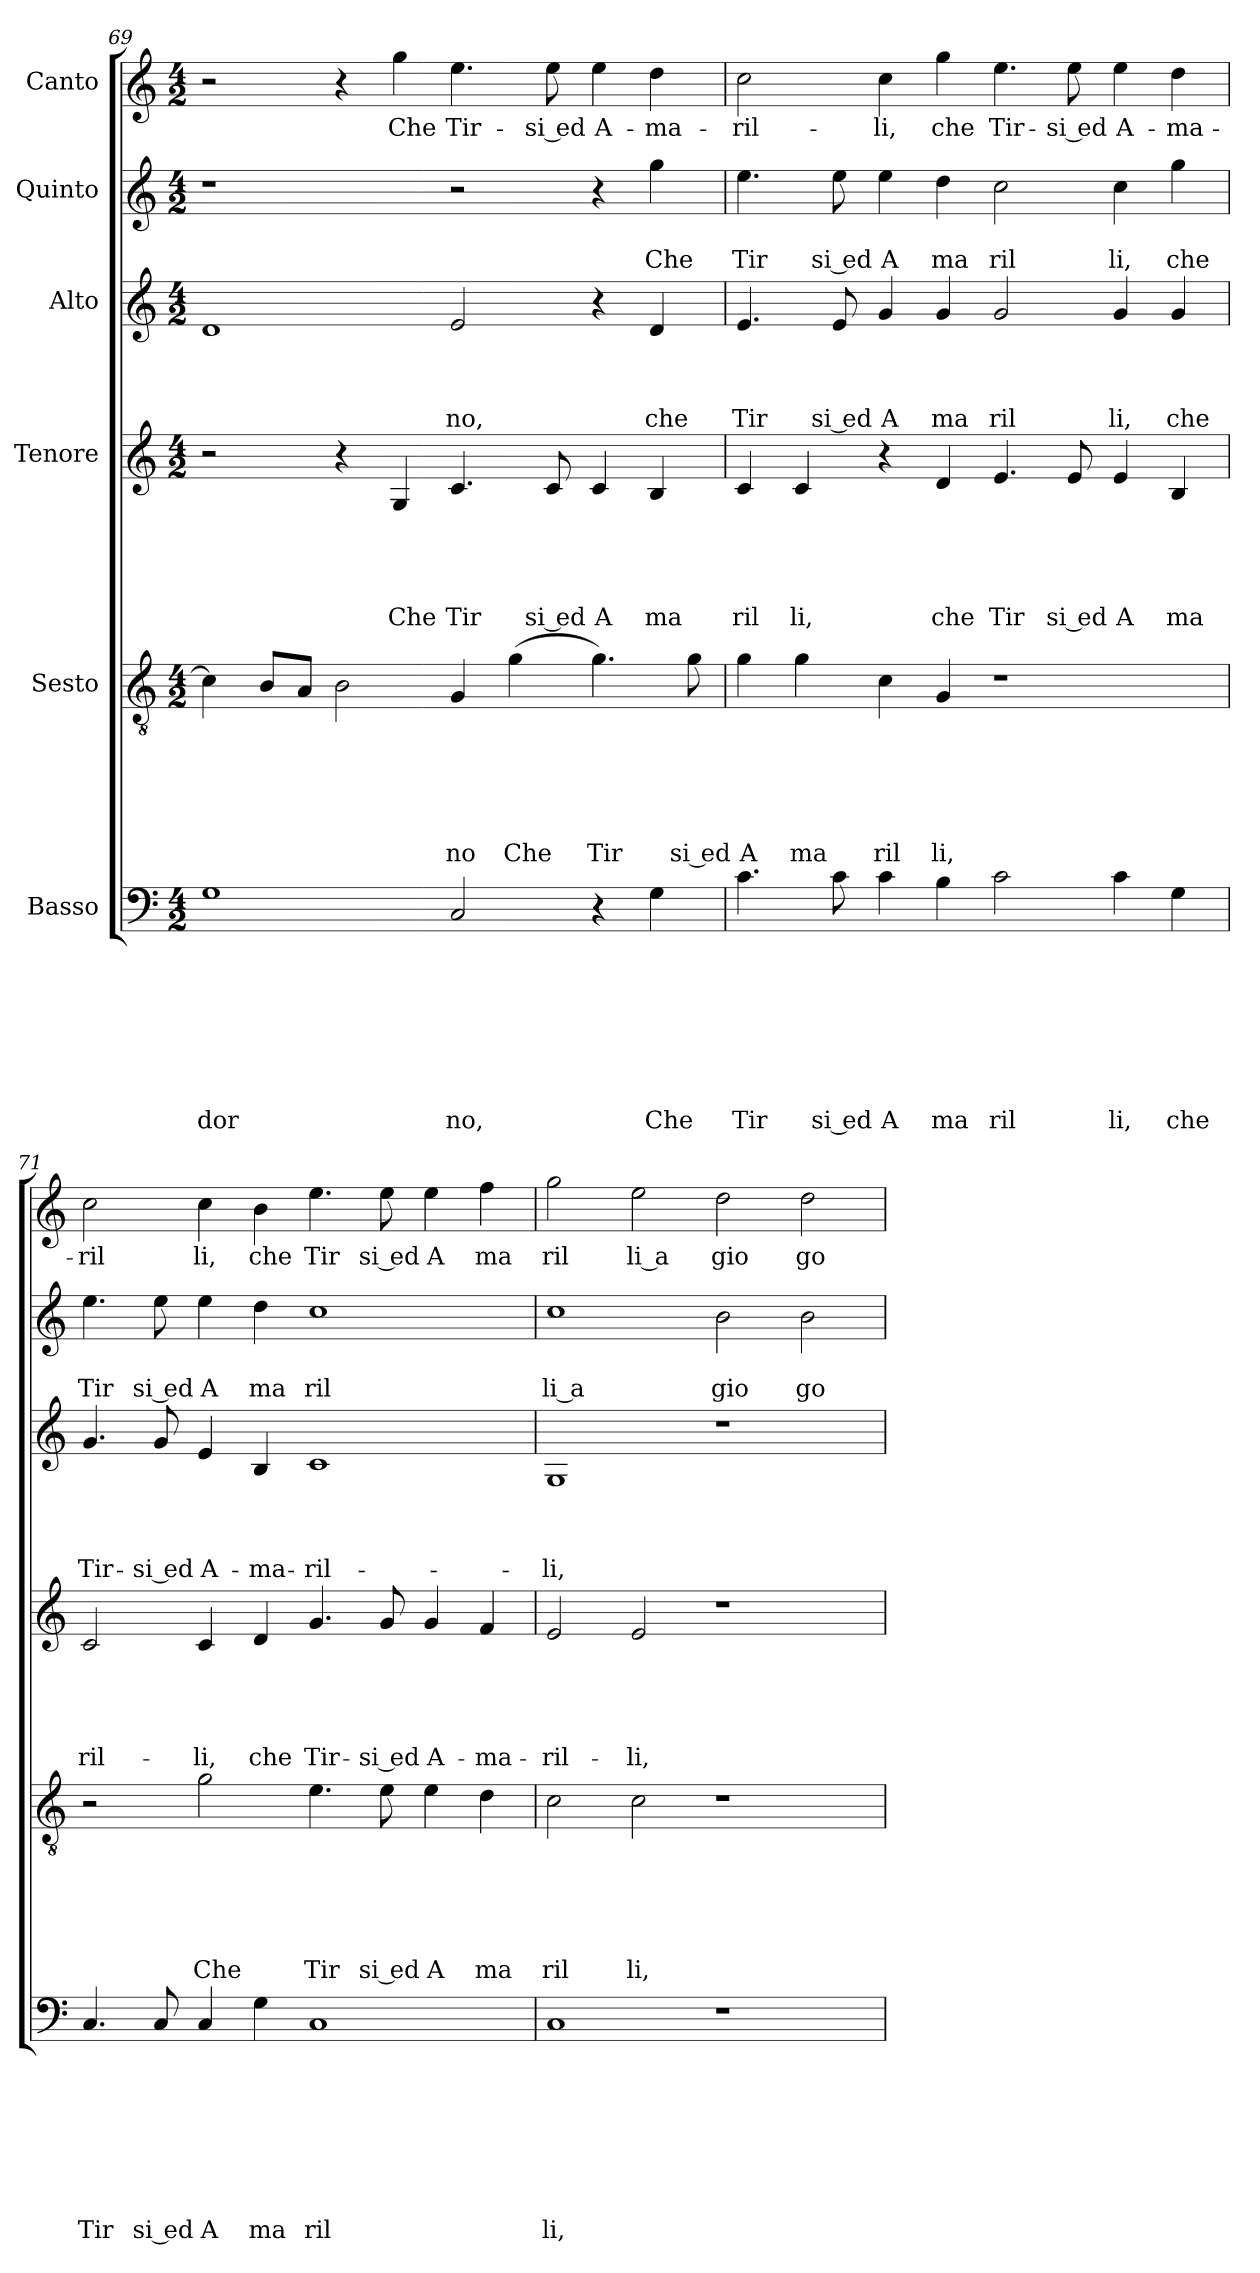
**kern	**text	**text	**text	**text	**text	**text	**text	**text	**kern	**text	**text	**text	**text	**text	**text	**kern	**text	**text	**text	**text	**text	**kern	**text	**text	**text	**text	**kern	**text	**text	**kern	**text
*part6	*part6	*part6	*part6	*part6	*part6	*part6	*part6	*part6	*part5	*part5	*part5	*part5	*part5	*part5	*part5	*part4	*part4	*part4	*part4	*part4	*part4	*part3	*part3	*part3	*part3	*part3	*part2	*part2	*part2	*part1	*part1
*staff6	*staff6	*staff6	*staff6	*staff6	*staff6	*staff6	*staff6	*staff6	*staff5	*staff5	*staff5	*staff5	*staff5	*staff5	*staff5	*staff4	*staff4	*staff4	*staff4	*staff4	*staff4	*staff3	*staff3	*staff3	*staff3	*staff3	*staff2	*staff2	*staff2	*staff1	*staff1
*I"Basso	*	*	*	*	*	*	*	*	*I"Sesto	*	*	*	*	*	*	*I"Tenore	*	*	*	*	*	*I"Alto	*	*	*	*	*I"Quinto	*	*	*I"Canto	*
*clefF4	*	*	*	*	*	*	*	*	*clefGv2	*	*	*	*	*	*	*clefG2	*	*	*	*	*	*clefG2	*	*	*	*	*clefG2	*	*	*clefG2	*
*k[]	*	*	*	*	*	*	*	*	*k[]	*	*	*	*	*	*	*k[]	*	*	*	*	*	*k[]	*	*	*	*	*k[]	*	*	*k[]	*
*C:	*	*	*	*	*	*	*	*	*C:	*	*	*	*	*	*	*C:	*	*	*	*	*	*C:	*	*	*	*	*C:	*	*	*C:	*
*M4/2	*	*	*	*	*	*	*	*	*M4/2	*	*	*	*	*	*	*M4/2	*	*	*	*	*	*M4/2	*	*	*	*	*M4/2	*	*	*M4/2	*
=69	=69	=69	=69	=69	=69	=69	=69	=69	=69	=69	=69	=69	=69	=69	=69	=69	=69	=69	=69	=69	=69	=69	=69	=69	=69	=69	=69	=69	=69	=69	=69
!	!	!	!	!	!	!	!	!LO:LY:b	!	!	!	!	!	!	!	!	!	!	!	!	!	!	!	!	!	!	!	!	!	!	!
1G	.	.	.	.	.	.	.	dor	4c\]	.	.	.	.	.	.	2r	.	.	.	.	.	1d	.	.	.	.	1r	.	.	2r	.
.	.	.	.	.	.	.	.	.	8B/L	.	.	.	.	.	.	.	.	.	.	.	.	.	.	.	.	.	.	.	.	.	.
.	.	.	.	.	.	.	.	.	8A/J	.	.	.	.	.	.	.	.	.	.	.	.	.	.	.	.	.	.	.	.	.	.
.	.	.	.	.	.	.	.	.	2B\	.	.	.	.	.	.	4r	.	.	.	.	.	.	.	.	.	.	.	.	.	4r	.
!	!	!	!	!	!	!	!	!	!	!	!	!	!	!	!	!	!	!	!	!	!LO:LY:b	!	!	!	!	!	!	!	!	!	!LO:LY:b
.	.	.	.	.	.	.	.	.	.	.	.	.	.	.	.	4G/	.	.	.	.	Che	.	.	.	.	.	.	.	.	4gg\	Che
!	!	!	!	!	!	!	!	!LO:LY:b	!	!	!	!	!	!	!LO:LY:b	!	!	!	!	!	!LO:LY:b	!	!	!	!	!LO:LY:b	!	!	!	!	!LO:LY:b
2C/	.	.	.	.	.	.	.	no,	4G/	.	.	.	.	.	no	4.c/	.	.	.	.	Tir	2e/	.	.	.	no,	2r	.	.	4.ee\	Tir-
!	!	!	!	!	!	!	!	!	!	!	!	!	!	!	!LO:LY:b	!	!	!	!	!	!	!	!	!	!	!	!	!	!	!	!
.	.	.	.	.	.	.	.	.	(>4g\	.	.	.	.	.	Che	.	.	.	.	.	.	.	.	.	.	.	.	.	.	.	.
!	!	!	!	!	!	!	!	!	!	!	!	!	!	!	!	!	!	!	!	!	!LO:LY:b:rj	!	!	!	!	!	!	!	!	!	!LO:LY:b:rj
.	.	.	.	.	.	.	.	.	.	.	.	.	.	.	.	8c/	.	.	.	.	si ed	.	.	.	.	.	.	.	.	8ee\	-si ed
!	!	!	!	!	!	!	!	!	!	!	!	!	!	!	!LO:LY:b	!	!	!	!	!	!LO:LY:b	!	!	!	!	!	!	!	!	!	!LO:LY:b
4r	.	.	.	.	.	.	.	.	4.g\)	.	.	.	.	.	Tir	4c/	.	.	.	.	A	4r	.	.	.	.	4r	.	.	4ee\	A-
!	!	!	!	!	!	!	!	!LO:LY:b	!	!	!	!	!	!	!	!	!	!	!	!	!LO:LY:b	!	!	!	!	!LO:LY:b	!	!	!LO:LY:b	!	!LO:LY:b
4G\	.	.	.	.	.	.	.	Che	.	.	.	.	.	.	.	4B/	.	.	.	.	ma	4d/	.	.	.	che	4gg\	.	Che	4dd\	-ma-
!	!	!	!	!	!	!	!	!	!	!	!	!	!	!	!LO:LY:b:rj	!	!	!	!	!	!	!	!	!	!	!	!	!	!	!	!
.	.	.	.	.	.	.	.	.	8g\	.	.	.	.	.	si ed	.	.	.	.	.	.	.	.	.	.	.	.	.	.	.	.
=70	=70	=70	=70	=70	=70	=70	=70	=70	=70	=70	=70	=70	=70	=70	=70	=70	=70	=70	=70	=70	=70	=70	=70	=70	=70	=70	=70	=70	=70	=70	=70
!	!	!	!	!	!	!	!	!LO:LY:b	!	!	!	!	!	!	!LO:LY:b	!	!	!	!	!	!LO:LY:b	!	!	!	!	!LO:LY:b	!	!	!LO:LY:b	!	!LO:LY:b
4.c\	.	.	.	.	.	.	.	Tir	4g\	.	.	.	.	.	A	4c/	.	.	.	.	ril	4.e/	.	.	.	Tir	4.ee\	.	Tir	2cc\	-ril-
!	!	!	!	!	!	!	!	!	!	!	!	!	!	!	!LO:LY:b	!	!	!	!	!	!LO:LY:b	!	!	!	!	!	!	!	!	!	!
.	.	.	.	.	.	.	.	.	4g\	.	.	.	.	.	ma	4c/	.	.	.	.	li,	.	.	.	.	.	.	.	.	.	.
!	!	!	!	!	!	!	!	!LO:LY:b:rj	!	!	!	!	!	!	!	!	!	!	!	!	!	!	!	!	!	!LO:LY:b:rj	!	!	!LO:LY:b:rj	!	!
8c\	.	.	.	.	.	.	.	si ed	.	.	.	.	.	.	.	.	.	.	.	.	.	8e/	.	.	.	si ed	8ee\	.	si ed	.	.
!	!	!	!	!	!	!	!	!LO:LY:b	!	!	!	!	!	!	!LO:LY:b	!	!	!	!	!	!	!	!	!	!	!LO:LY:b	!	!	!LO:LY:b	!	!LO:LY:b
4c\	.	.	.	.	.	.	.	A	4c\	.	.	.	.	.	ril	4r	.	.	.	.	.	4g/	.	.	.	A	4ee\	.	A	4cc\	-li,
!	!	!	!	!	!	!	!	!LO:LY:b	!	!	!	!	!	!	!LO:LY:b	!	!	!	!	!	!LO:LY:b	!	!	!	!	!LO:LY:b	!	!	!LO:LY:b	!	!LO:LY:b
4B\	.	.	.	.	.	.	.	ma	4G/	.	.	.	.	.	li,	4d/	.	.	.	.	che	4g/	.	.	.	ma	4dd\	.	ma	4gg\	che
!	!	!	!	!	!	!	!	!LO:LY:b	!	!	!	!	!	!	!	!	!	!	!	!	!LO:LY:b	!	!	!	!	!LO:LY:b	!	!	!LO:LY:b	!	!LO:LY:b
2c\	.	.	.	.	.	.	.	ril	1r	.	.	.	.	.	.	4.e/	.	.	.	.	Tir	2g/	.	.	.	ril	2cc\	.	ril	4.ee\	Tir-
!	!	!	!	!	!	!	!	!	!	!	!	!	!	!	!	!	!	!	!	!	!LO:LY:b:rj	!	!	!	!	!	!	!	!	!	!LO:LY:b:rj
.	.	.	.	.	.	.	.	.	.	.	.	.	.	.	.	8e/	.	.	.	.	si ed	.	.	.	.	.	.	.	.	8ee\	-si ed
!	!	!	!	!	!	!	!	!LO:LY:b	!	!	!	!	!	!	!	!	!	!	!	!	!LO:LY:b	!	!	!	!	!LO:LY:b	!	!	!LO:LY:b	!	!LO:LY:b
4c\	.	.	.	.	.	.	.	li,	.	.	.	.	.	.	.	4e/	.	.	.	.	A	4g/	.	.	.	li,	4cc\	.	li,	4ee\	A-
!	!	!	!	!	!	!	!	!LO:LY:b	!	!	!	!	!	!	!	!	!	!	!	!	!LO:LY:b	!	!	!	!	!LO:LY:b	!	!	!LO:LY:b	!	!LO:LY:b
4G\	.	.	.	.	.	.	.	che	.	.	.	.	.	.	.	4B/	.	.	.	.	ma	4g/	.	.	.	che	4gg\	.	che	4dd\	-ma-
!!LO:LB:g=z
=71	=71	=71	=71	=71	=71	=71	=71	=71	=71	=71	=71	=71	=71	=71	=71	=71	=71	=71	=71	=71	=71	=71	=71	=71	=71	=71	=71	=71	=71	=71	=71
!	!	!	!	!	!	!	!	!LO:LY:b	!	!	!	!	!	!	!	!	!	!	!	!	!LO:LY:b	!	!	!	!	!LO:LY:b	!	!	!LO:LY:b	!	!LO:LY:b
4.C/	.	.	.	.	.	.	.	Tir	2r	.	.	.	.	.	.	2c/	.	.	.	.	ril-	4.g/	.	.	.	Tir-	4.ee\	.	Tir	2cc\	-ril
!	!	!	!	!	!	!	!	!LO:LY:b:rj	!	!	!	!	!	!	!	!	!	!	!	!	!	!	!	!	!	!LO:LY:b:rj	!	!	!LO:LY:b:rj	!	!
8C/	.	.	.	.	.	.	.	si ed	.	.	.	.	.	.	.	.	.	.	.	.	.	8g/	.	.	.	-si ed	8ee\	.	si ed	.	.
!	!	!	!	!	!	!	!	!LO:LY:b	!	!	!	!	!	!	!LO:LY:b	!	!	!	!	!	!LO:LY:b	!	!	!	!	!LO:LY:b	!	!	!LO:LY:b	!	!LO:LY:b
4C/	.	.	.	.	.	.	.	A	2g\	.	.	.	.	.	Che	4c/	.	.	.	.	-li,	4e/	.	.	.	A-	4ee\	.	A	4cc\	li,
!	!	!	!	!	!	!	!	!LO:LY:b	!	!	!	!	!	!	!	!	!	!	!	!	!LO:LY:b	!	!	!	!	!LO:LY:b	!	!	!LO:LY:b	!	!LO:LY:b
4G\	.	.	.	.	.	.	.	ma	.	.	.	.	.	.	.	4d/	.	.	.	.	che	4B/	.	.	.	-ma-	4dd\	.	ma	4b\	che
!	!	!	!	!	!	!	!	!LO:LY:b	!	!	!	!	!	!	!LO:LY:b	!	!	!	!	!	!LO:LY:b	!	!	!	!	!LO:LY:b	!	!	!LO:LY:b	!	!LO:LY:b
1C	.	.	.	.	.	.	.	ril	4.e\	.	.	.	.	.	Tir	4.g/	.	.	.	.	Tir-	1c	.	.	.	-ril-	1cc	.	ril	4.ee\	Tir
!	!	!	!	!	!	!	!	!	!	!	!	!	!	!	!LO:LY:b:rj	!	!	!	!	!	!LO:LY:b:rj	!	!	!	!	!	!	!	!	!	!LO:LY:b:rj
.	.	.	.	.	.	.	.	.	8e\	.	.	.	.	.	si ed	8g/	.	.	.	.	-si ed	.	.	.	.	.	.	.	.	8ee\	si ed
!	!	!	!	!	!	!	!	!	!	!	!	!	!	!	!LO:LY:b	!	!	!	!	!	!LO:LY:b	!	!	!	!	!	!	!	!	!	!LO:LY:b
.	.	.	.	.	.	.	.	.	4e\	.	.	.	.	.	A	4g/	.	.	.	.	A-	.	.	.	.	.	.	.	.	4ee\	A
!	!	!	!	!	!	!	!	!	!	!	!	!	!	!	!LO:LY:b	!	!	!	!	!	!LO:LY:b	!	!	!	!	!	!	!	!	!	!LO:LY:b
.	.	.	.	.	.	.	.	.	4d\	.	.	.	.	.	ma	4f/	.	.	.	.	-ma-	.	.	.	.	.	.	.	.	4ff\	ma
=72	=72	=72	=72	=72	=72	=72	=72	=72	=72	=72	=72	=72	=72	=72	=72	=72	=72	=72	=72	=72	=72	=72	=72	=72	=72	=72	=72	=72	=72	=72	=72
!	!	!	!	!	!	!	!	!LO:LY:b	!	!	!	!	!	!	!LO:LY:b	!	!	!	!	!	!LO:LY:b	!	!	!	!	!LO:LY:b	!	!	!LO:LY:b:rj	!	!LO:LY:b
1C	.	.	.	.	.	.	.	li,	2c\	.	.	.	.	.	ril	2e/	.	.	.	.	-ril-	1G	.	.	.	-li,	1cc	.	li a	2gg\	ril
!	!	!	!	!	!	!	!	!	!	!	!	!	!	!	!LO:LY:b	!	!	!	!	!	!LO:LY:b	!	!	!	!	!	!	!	!	!	!LO:LY:b:rj
.	.	.	.	.	.	.	.	.	2c\	.	.	.	.	.	li,	2e/	.	.	.	.	-li,	.	.	.	.	.	.	.	.	2ee\	li a
!	!	!	!	!	!	!	!	!	!	!	!	!	!	!	!	!	!	!	!	!	!	!	!	!	!	!	!	!	!LO:LY:b	!	!LO:LY:b
1r	.	.	.	.	.	.	.	.	1r	.	.	.	.	.	.	1r	.	.	.	.	.	1r	.	.	.	.	2b\	.	gio	2dd\	gio
!	!	!	!	!	!	!	!	!	!	!	!	!	!	!	!	!	!	!	!	!	!	!	!	!	!	!	!	!	!LO:LY:b	!	!LO:LY:b
.	.	.	.	.	.	.	.	.	.	.	.	.	.	.	.	.	.	.	.	.	.	.	.	.	.	.	2b\	.	go	2dd\	go
=	=	=	=	=	=	=	=	=	=	=	=	=	=	=	=	=	=	=	=	=	=	=	=	=	=	=	=	=	=	=	=
*-	*-	*-	*-	*-	*-	*-	*-	*-	*-	*-	*-	*-	*-	*-	*-	*-	*-	*-	*-	*-	*-	*-	*-	*-	*-	*-	*-	*-	*-	*-	*-
